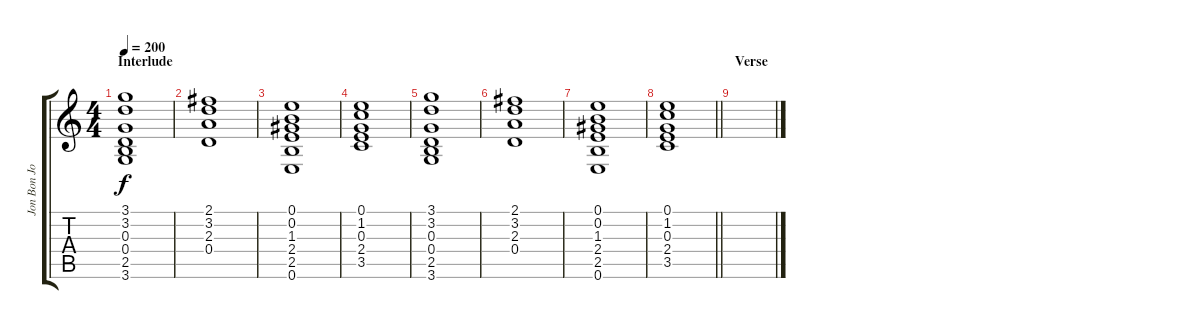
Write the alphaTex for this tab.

\track ("Jon Bon Jovi" "Jon Bon Jo") {instrument acousticguitarsteel}
\staff {score tabs}
\tuning (E4 B3 G3 D3 A2 E2) {hide}
\ts (4 4)
\section ("" "Interlude")
\tempo 200
\clef g2
\ks c
(3.1 3.2 0.3 0.4 2.5 3.6).1{dy f} |
(2.1 3.2 2.3 0.4).1 |
(0.1 0.2 1.3 2.4 2.5 0.6).1 |
(0.1 1.2 0.3 2.4 3.5).1 |
(3.1 3.2 0.3 0.4 2.5 3.6).1 |
(2.1 3.2 2.3 0.4).1 |
(0.1 0.2 1.3 2.4 2.5 0.6).1 |
\barLineRight lightlight
(0.1 1.2 0.3 2.4 3.5).1 |
\section ("" "Verse")
